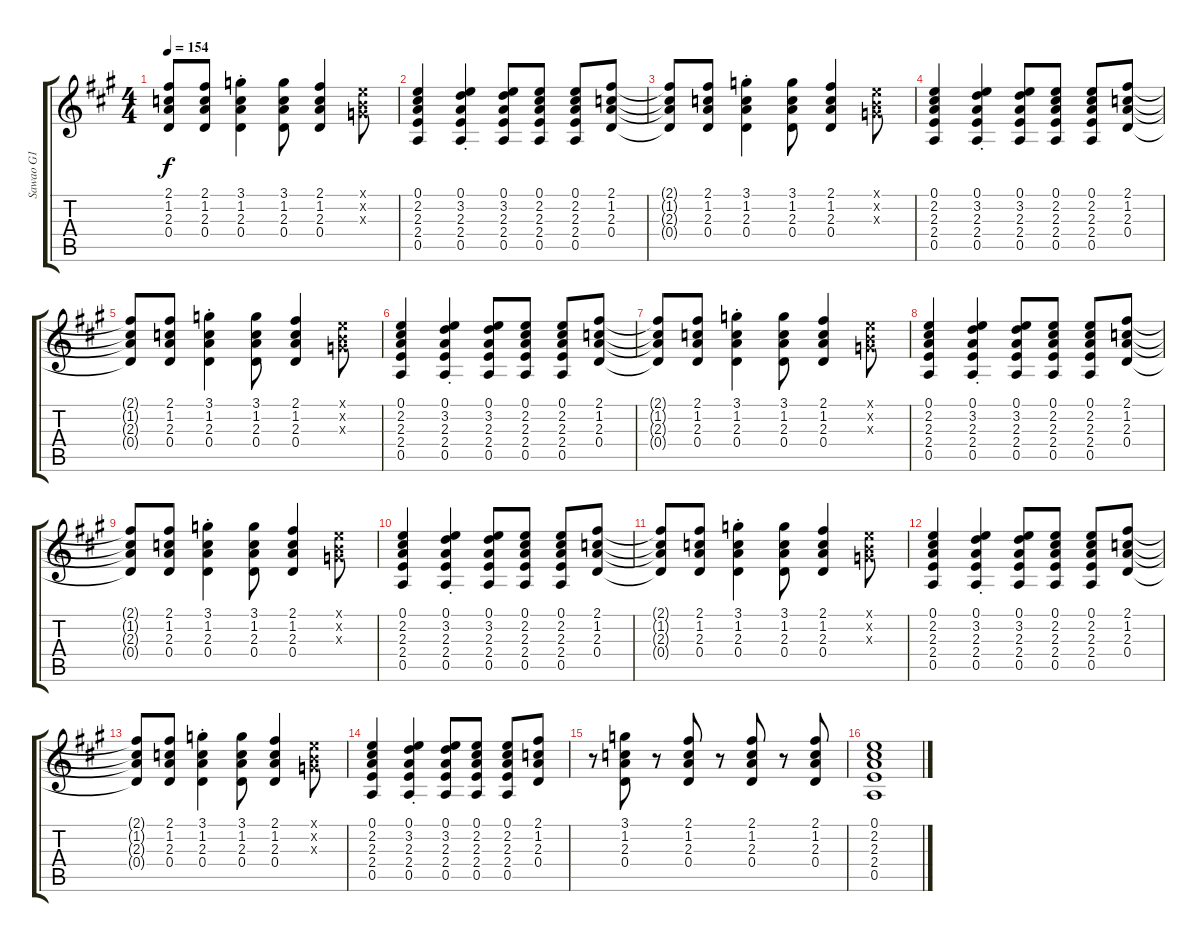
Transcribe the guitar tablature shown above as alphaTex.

\track ("Sawao G1" "Sawao G1") {instrument distortionguitar}
\staff {score tabs}
\tuning (E4 B3 G3 D3 A2 E2) {hide}
\ts (4 4)
\tempo 154
\clef g2
\ks a
(2.1{t} 1.2{t} 2.3{t} 0.4{t}).8{dy f} (2.1 1.2 2.3 0.4).8 (3.1{st} 1.2{st} 2.3{st} 0.4{st}).4 (3.1 1.2 2.3 0.4).8 (2.1 1.2 2.3 0.4).4 (0.1{x} 0.2{x} 0.3{x}).8 |
(0.1 2.2 2.3 2.4 0.5).4 (0.1{st} 3.2{st} 2.3{st} 2.4{st} 0.5{st}).4 (0.1 3.2 2.3 2.4 0.5).8 (0.1 2.2 2.3 2.4 0.5).8 (0.1 2.2 2.3 2.4 0.5).8 (2.1 1.2 2.3 0.4).8 |
(2.1{t} 1.2{t} 2.3{t} 0.4{t}).8 (2.1 1.2 2.3 0.4).8 (3.1{st} 1.2{st} 2.3{st} 0.4{st}).4 (3.1 1.2 2.3 0.4).8 (2.1 1.2 2.3 0.4).4 (0.1{x} 0.2{x} 0.3{x}).8 |
(0.1 2.2 2.3 2.4 0.5).4 (0.1{st} 3.2{st} 2.3{st} 2.4{st} 0.5{st}).4 (0.1 3.2 2.3 2.4 0.5).8 (0.1 2.2 2.3 2.4 0.5).8 (0.1 2.2 2.3 2.4 0.5).8 (2.1 1.2 2.3 0.4).8 |
(2.1{t} 1.2{t} 2.3{t} 0.4{t}).8 (2.1 1.2 2.3 0.4).8 (3.1{st} 1.2{st} 2.3{st} 0.4{st}).4 (3.1 1.2 2.3 0.4).8 (2.1 1.2 2.3 0.4).4 (0.1{x} 0.2{x} 0.3{x}).8 |
(0.1 2.2 2.3 2.4 0.5).4 (0.1{st} 3.2{st} 2.3{st} 2.4{st} 0.5{st}).4 (0.1 3.2 2.3 2.4 0.5).8 (0.1 2.2 2.3 2.4 0.5).8 (0.1 2.2 2.3 2.4 0.5).8 (2.1 1.2 2.3 0.4).8 |
(2.1{t} 1.2{t} 2.3{t} 0.4{t}).8 (2.1 1.2 2.3 0.4).8 (3.1{st} 1.2{st} 2.3{st} 0.4{st}).4 (3.1 1.2 2.3 0.4).8 (2.1 1.2 2.3 0.4).4 (0.1{x} 0.2{x} 0.3{x}).8 |
(0.1 2.2 2.3 2.4 0.5).4 (0.1{st} 3.2{st} 2.3{st} 2.4{st} 0.5{st}).4 (0.1 3.2 2.3 2.4 0.5).8 (0.1 2.2 2.3 2.4 0.5).8 (0.1 2.2 2.3 2.4 0.5).8 (2.1 1.2 2.3 0.4).8 |
(2.1{t} 1.2{t} 2.3{t} 0.4{t}).8 (2.1 1.2 2.3 0.4).8 (3.1{st} 1.2{st} 2.3{st} 0.4{st}).4 (3.1 1.2 2.3 0.4).8 (2.1 1.2 2.3 0.4).4 (0.1{x} 0.2{x} 0.3{x}).8 |
(0.1 2.2 2.3 2.4 0.5).4 (0.1{st} 3.2{st} 2.3{st} 2.4{st} 0.5{st}).4 (0.1 3.2 2.3 2.4 0.5).8 (0.1 2.2 2.3 2.4 0.5).8 (0.1 2.2 2.3 2.4 0.5).8 (2.1 1.2 2.3 0.4).8 |
(2.1{t} 1.2{t} 2.3{t} 0.4{t}).8 (2.1 1.2 2.3 0.4).8 (3.1{st} 1.2{st} 2.3{st} 0.4{st}).4 (3.1 1.2 2.3 0.4).8 (2.1 1.2 2.3 0.4).4 (0.1{x} 0.2{x} 0.3{x}).8 |
(0.1 2.2 2.3 2.4 0.5).4 (0.1{st} 3.2{st} 2.3{st} 2.4{st} 0.5{st}).4 (0.1 3.2 2.3 2.4 0.5).8 (0.1 2.2 2.3 2.4 0.5).8 (0.1 2.2 2.3 2.4 0.5).8 (2.1 1.2 2.3 0.4).8 |
(2.1{t} 1.2{t} 2.3{t} 0.4{t}).8 (2.1 1.2 2.3 0.4).8 (3.1{st} 1.2{st} 2.3{st} 0.4{st}).4 (3.1 1.2 2.3 0.4).8 (2.1 1.2 2.3 0.4).4 (0.1{x} 0.2{x} 0.3{x}).8 |
(0.1 2.2 2.3 2.4 0.5).4 (0.1{st} 3.2{st} 2.3{st} 2.4{st} 0.5{st}).4 (0.1 3.2 2.3 2.4 0.5).8 (0.1 2.2 2.3 2.4 0.5).8 (0.1 2.2 2.3 2.4 0.5).8 (2.1 1.2 2.3 0.4).8 |
r.8 (3.1 1.2 2.3 0.4).8 r.8 (2.1 1.2 2.3 0.4).8 r.8 (2.1 1.2 2.3 0.4).8 r.8 (2.1 1.2 2.3 0.4).8 |
(0.1 2.2 2.3 2.4 0.5).1
